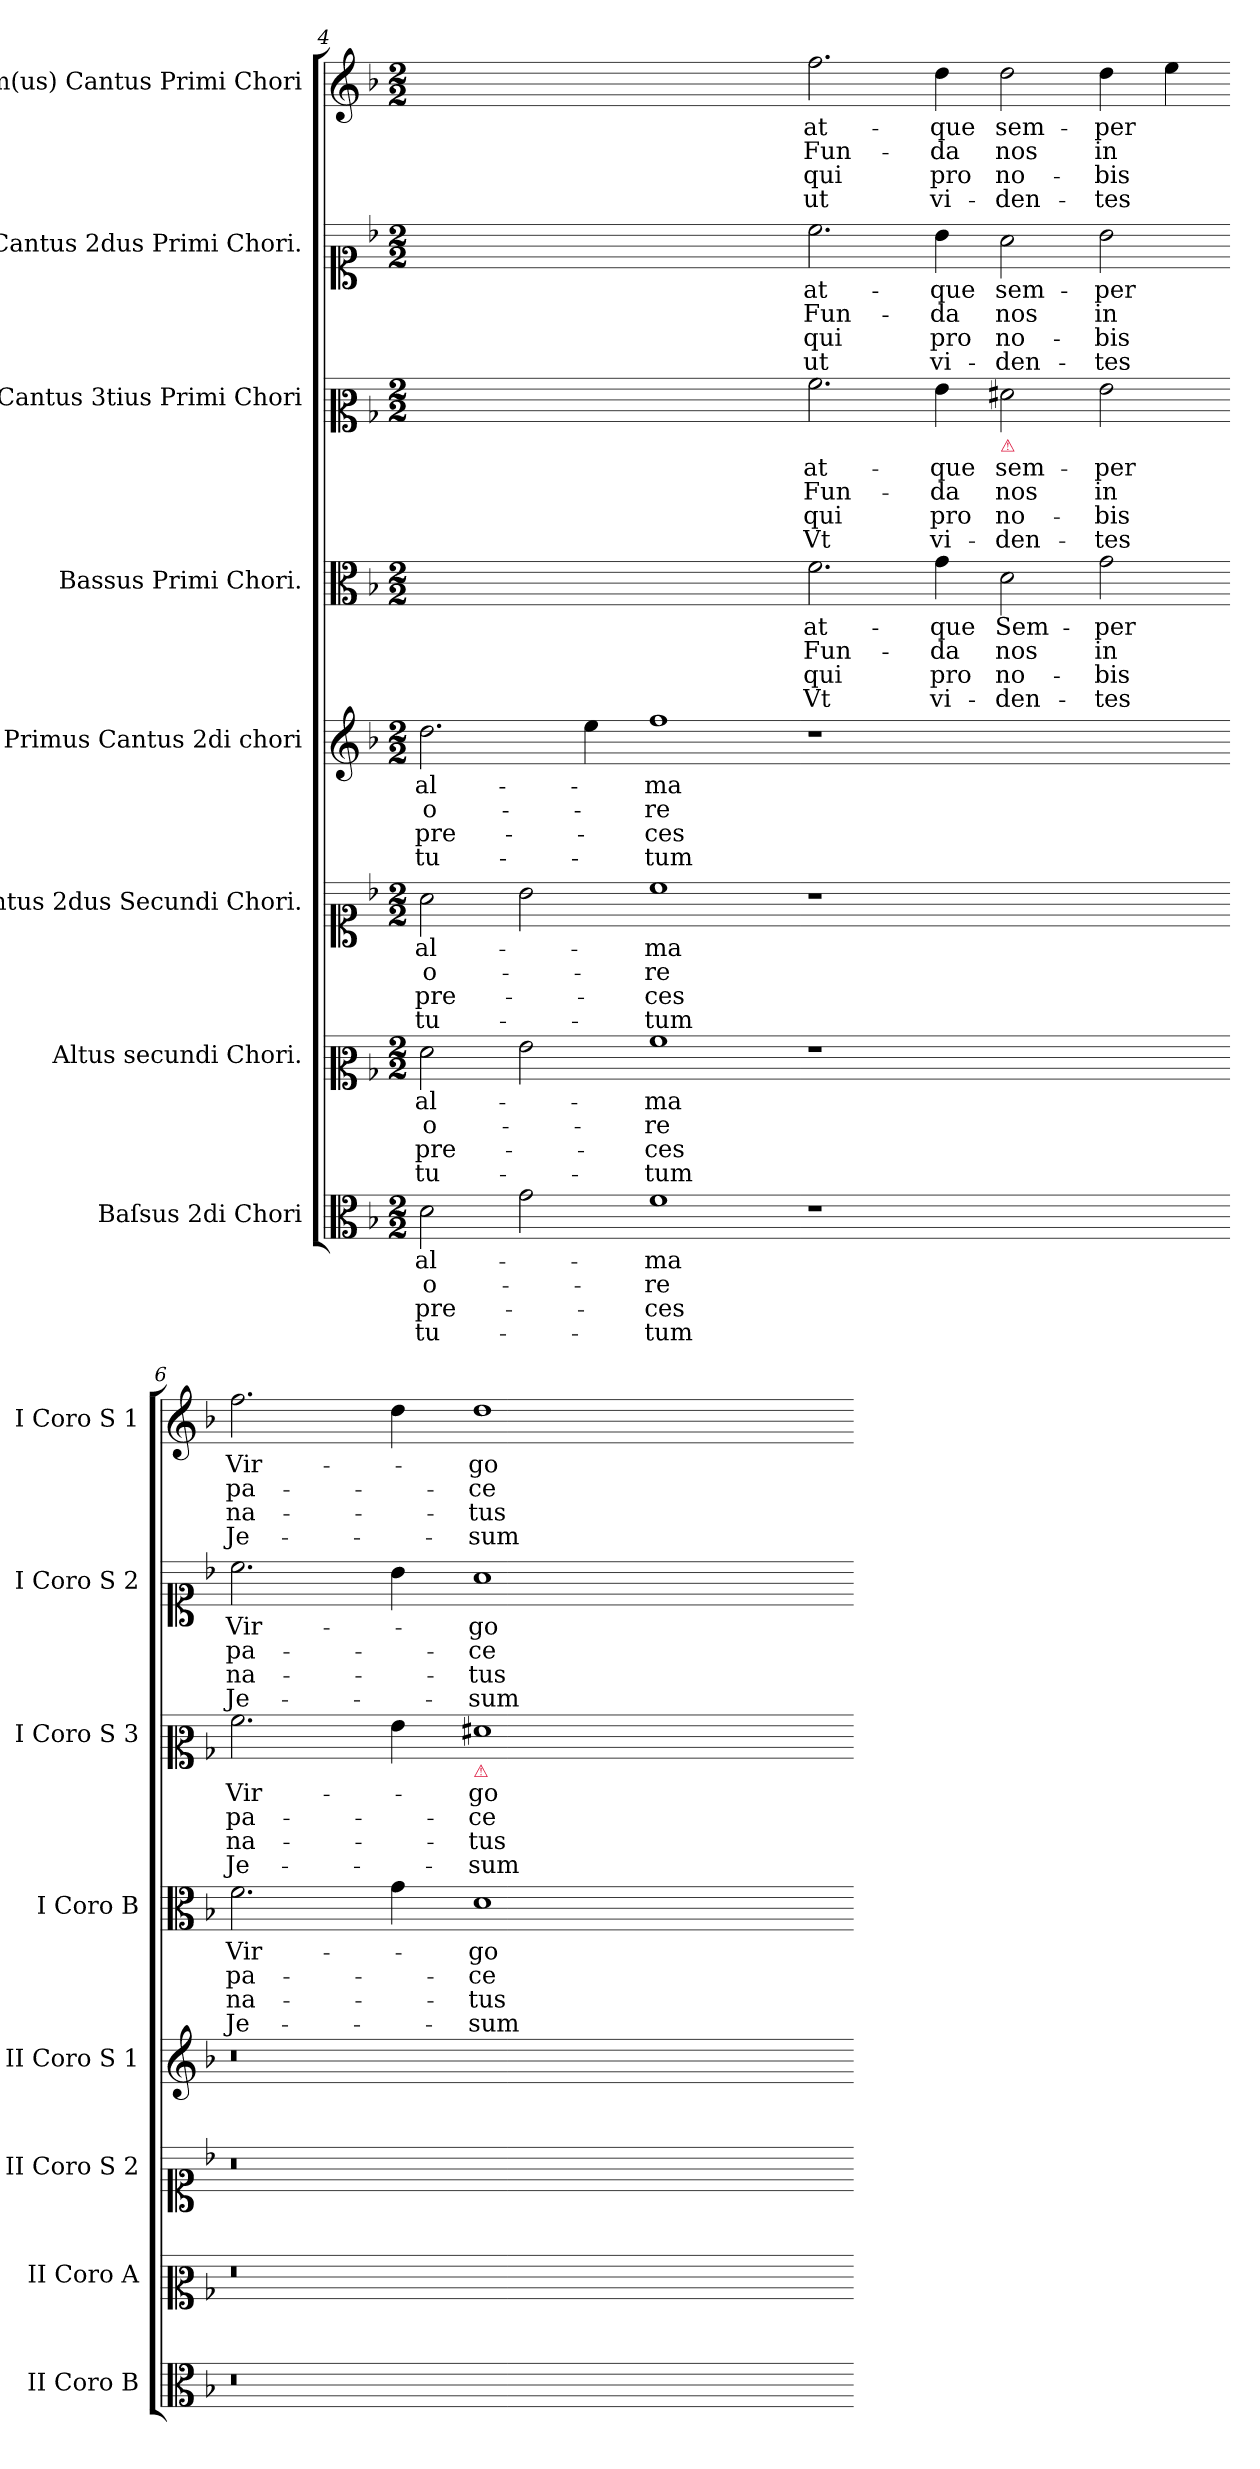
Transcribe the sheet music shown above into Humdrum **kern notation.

**kern	**text	**text	**text	**text	**kern	**text	**text	**text	**text	**kern	**text	**text	**text	**text	**kern	**text	**text	**text	**text	**kern	**text	**text	**text	**text	**kern	**text	**text	**text	**text	**kern	**text	**text	**text	**text	**kern	**text	**text	**text	**text
*part8	*part8	*part8	*part8	*part8	*part7	*part7	*part7	*part7	*part7	*part6	*part6	*part6	*part6	*part6	*part5	*part5	*part5	*part5	*part5	*part4	*part4	*part4	*part4	*part4	*part3	*part3	*part3	*part3	*part3	*part2	*part2	*part2	*part2	*part2	*part1	*part1	*part1	*part1	*part1
*staff8	*staff8	*staff8	*staff8	*staff8	*staff7	*staff7	*staff7	*staff7	*staff7	*staff6	*staff6	*staff6	*staff6	*staff6	*staff5	*staff5	*staff5	*staff5	*staff5	*staff4	*staff4	*staff4	*staff4	*staff4	*staff3	*staff3	*staff3	*staff3	*staff3	*staff2	*staff2	*staff2	*staff2	*staff2	*staff1	*staff1	*staff1	*staff1	*staff1
*I"Baſsus 2di Chori	*	*	*	*	*I"Altus secundi Chori.	*	*	*	*	*I"Cantus 2dus Secundi Chori.	*	*	*	*	*I"Primus Cantus 2di chori	*	*	*	*	*I"Bassus Primi Chori.	*	*	*	*	*I"Cantus 3tius Primi Chori	*	*	*	*	*I"Cantus 2dus Primi Chori.	*	*	*	*	*I"Im(us) Cantus Primi Chori	*	*	*	*
*I'II Coro B	*	*	*	*	*I'II Coro A	*	*	*	*	*I'II Coro S 2	*	*	*	*	*I'II Coro S 1	*	*	*	*	*I'I Coro B	*	*	*	*	*I'I Coro S 3	*	*	*	*	*I'I Coro S 2	*	*	*	*	*I'I Coro S 1	*	*	*	*
*clefC3	*	*	*	*	*clefC2	*	*	*	*	*clefC1	*	*	*	*	*clefG2	*	*	*	*	*clefC3	*	*	*	*	*clefC2	*	*	*	*	*clefC1	*	*	*	*	*clefG2	*	*	*	*
*k[b-]	*	*	*	*	*k[b-]	*	*	*	*	*k[b-]	*	*	*	*	*k[b-]	*	*	*	*	*k[b-]	*	*	*	*	*k[b-]	*	*	*	*	*k[b-]	*	*	*	*	*k[b-]	*	*	*	*
*M2/2	*	*	*	*	*M2/2	*	*	*	*	*M2/2	*	*	*	*	*M2/2	*	*	*	*	*M2/2	*	*	*	*	*M2/2	*	*	*	*	*M2/2	*	*	*	*	*M2/2	*	*	*	*
=4	=4	=4	=4	=4	=4	=4	=4	=4	=4	=4	=4	=4	=4	=4	=4	=4	=4	=4	=4	=4	=4	=4	=4	=4	=4	=4	=4	=4	=4	=4	=4	=4	=4	=4	=4	=4	=4	=4	=4
2d\	al-	o-	pre-	tu-	2f\	al-	o-	pre-	tu-	2a\	al-	o-	pre-	tu-	2.dd\	al-	o-	pre-	tu-	0ryy	.	.	.	.	0ryy	.	.	.	.	0ryy	.	.	.	.	0ryy	.	.	.	.
2g\	.	.	.	.	2g\	.	.	.	.	2b-\	.	.	.	.	.	.	.	.	.	.	.	.	.	.	.	.	.	.	.	.	.	.	.	.	.	.	.	.	.
.	.	.	.	.	.	.	.	.	.	.	.	.	.	.	4ee\	.	.	.	.	.	.	.	.	.	.	.	.	.	.	.	.	.	.	.	.	.	.	.	.
1f	-ma	-re	-ces	-tum	1a	-ma	-re	-ces	-tum	1cc	-ma	-re	-ces	-tum	1ff	-ma	-re	-ces	-tum	.	.	.	.	.	.	.	.	.	.	.	.	.	.	.	.	.	.	.	.
=5-	=5-	=5-	=5-	=5-	=5-	=5-	=5-	=5-	=5-	=5-	=5-	=5-	=5-	=5-	=5-	=5-	=5-	=5-	=5-	=5-	=5-	=5-	=5-	=5-	=5-	=5-	=5-	=5-	=5-	=5-	=5-	=5-	=5-	=5-	=5-	=5-	=5-	=5-	=5-
1r	.	.	.	.	1r	.	.	.	.	1r	.	.	.	.	1r	.	.	.	.	2.f\	at-	Fun-	qui	Vt	2.a\	at-	Fun-	qui	Vt	2.cc\	at-	Fun-	qui	ut	2.ff\	at-	Fun-	qui	ut
.	.	.	.	.	.	.	.	.	.	.	.	.	.	.	.	.	.	.	.	4g\	-que	-da	pro	vi-	4g\	-que	-da	pro	vi-	4b-\	-que	-da	pro	vi-	4dd\	-que	-da	pro	vi-
!	!	!	!	!	!	!	!	!	!	!	!	!	!	!	!	!	!	!	!	!	!	!	!	!	!LO:TX:b:color=crimson:t=⚠	!	!	!	!	!	!	!	!	!	!	!	!	!	!
1ryy	.	.	.	.	1ryy	.	.	.	.	1ryy	.	.	.	.	1ryy	.	.	.	.	2d\	Sem-	nos	no-	-den-	2f#X\	sem-	nos	no-	-den-	2a\	sem-	nos	no-	-den-	2dd\	sem-	nos	no-	-den-
.	.	.	.	.	.	.	.	.	.	.	.	.	.	.	.	.	.	.	.	2g\	-per	in	-bis	-tes	2g\	-per	in	-bis	-tes	2b-\	-per	in	-bis	-tes	4dd\	-per	in	-bis	-tes
.	.	.	.	.	.	.	.	.	.	.	.	.	.	.	.	.	.	.	.	.	.	.	.	.	.	.	.	.	.	.	.	.	.	.	4ee\	.	.	.	.
=6-	=6-	=6-	=6-	=6-	=6-	=6-	=6-	=6-	=6-	=6-	=6-	=6-	=6-	=6-	=6-	=6-	=6-	=6-	=6-	=6-	=6-	=6-	=6-	=6-	=6-	=6-	=6-	=6-	=6-	=6-	=6-	=6-	=6-	=6-	=6-	=6-	=6-	=6-	=6-
0.r	.	.	.	.	0.r	.	.	.	.	0.r	.	.	.	.	0.r	.	.	.	.	2.f\	Vir-	pa-	na-	Je-	2.a\	Vir-	pa-	na-	Je-	2.cc\	Vir-	pa-	na-	Je-	2.ff\	Vir-	pa-	na-	Je-
.	.	.	.	.	.	.	.	.	.	.	.	.	.	.	.	.	.	.	.	4g\	.	.	.	.	4g\	.	.	.	.	4b-\	.	.	.	.	4dd\	.	.	.	.
!	!	!	!	!	!	!	!	!	!	!	!	!	!	!	!	!	!	!	!	!	!	!	!	!	!LO:TX:b:color=crimson:t=⚠	!	!	!	!	!	!	!	!	!	!	!	!	!	!
.	.	.	.	.	.	.	.	.	.	.	.	.	.	.	.	.	.	.	.	1d	-go	-ce	-tus	-sum	1f#X	-go	-ce	-tus	-sum	1a	-go	-ce	-tus	-sum	1dd	-go	-ce	-tus	-sum
.	.	.	.	.	.	.	.	.	.	.	.	.	.	.	.	.	.	.	.	1ryy	.	.	.	.	1ryy	.	.	.	.	1ryy	.	.	.	.	1ryy	.	.	.	.
=-	=-	=-	=-	=-	=-	=-	=-	=-	=-	=-	=-	=-	=-	=-	=-	=-	=-	=-	=-	=-	=-	=-	=-	=-	=-	=-	=-	=-	=-	=-	=-	=-	=-	=-	=-	=-	=-	=-	=-
*-	*-	*-	*-	*-	*-	*-	*-	*-	*-	*-	*-	*-	*-	*-	*-	*-	*-	*-	*-	*-	*-	*-	*-	*-	*-	*-	*-	*-	*-	*-	*-	*-	*-	*-	*-	*-	*-	*-	*-
